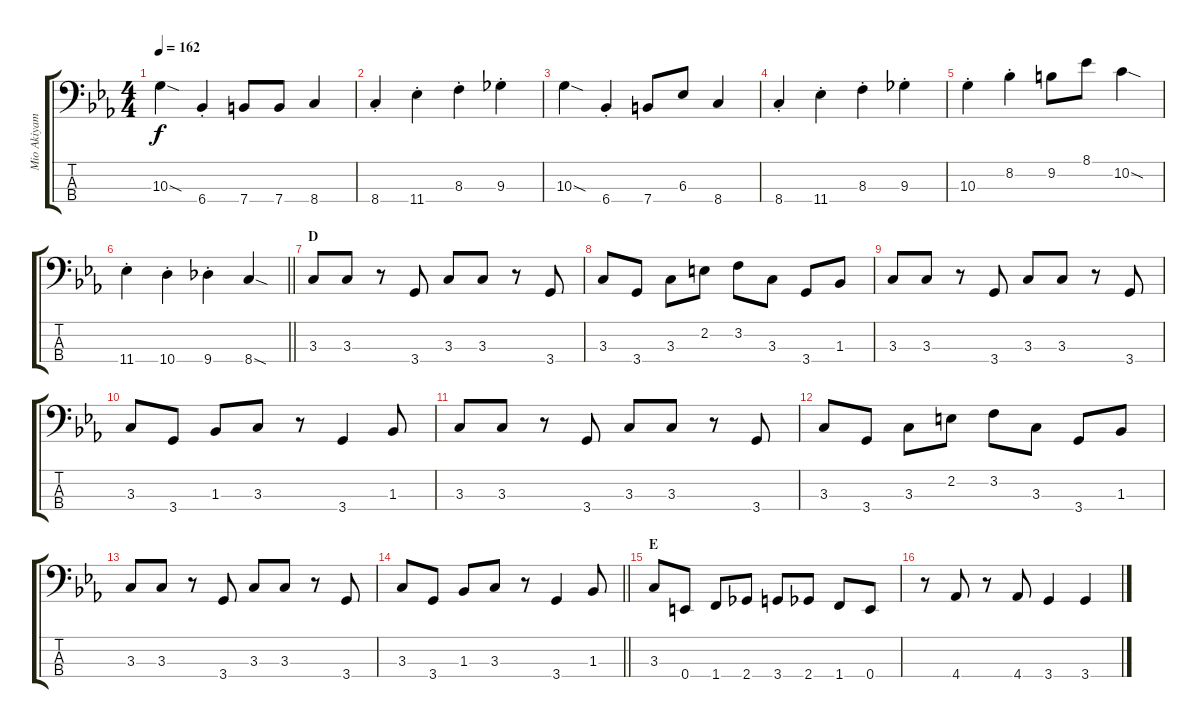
\track ("Mio Akiyama" "Mio Akiyam") {instrument electricbassfinger}
\staff {score tabs}
\tuning (G2 D2 A1 E1) {hide}
\ts (4 4)
\tempo 162
\clef f4
\ks eb
10.3{sod}.4{dy f} 6.4{st}.4 7.4.8 7.4.8 8.4.4 |
8.4{st}.4 11.4{st}.4 8.3{st}.4 9.3{st}.4 |
10.3{sod}.4 6.4{st}.4 7.4.8 6.3.8 8.4.4 |
8.4{st}.4 11.4{st}.4 8.3{st}.4 9.3{st}.4 |
10.3{st}.4 8.2{st}.4 9.2.8 8.1.8 10.2{sod}.4 |
\barLineRight lightlight
11.4{st}.4 10.4{st}.4 9.4{st}.4 8.4{sod}.4 |
\section ("" "D")
3.3.8 3.3.8 r.8 3.4.8 3.3.8 3.3.8 r.8 3.4.8 |
3.3.8 3.4.8 3.3.8 2.2.8 3.2.8 3.3.8 3.4.8 1.3.8 |
3.3.8 3.3.8 r.8 3.4.8 3.3.8 3.3.8 r.8 3.4.8 |
3.3.8 3.4.8 1.3.8 3.3.8 r.8 3.4.4 1.3.8 |
3.3.8 3.3.8 r.8 3.4.8 3.3.8 3.3.8 r.8 3.4.8 |
3.3.8 3.4.8 3.3.8 2.2.8 3.2.8 3.3.8 3.4.8 1.3.8 |
3.3.8 3.3.8 r.8 3.4.8 3.3.8 3.3.8 r.8 3.4.8 |
\barLineRight lightlight
3.3.8 3.4.8 1.3.8 3.3.8 r.8 3.4.4 1.3.8 |
\section ("" "E")
3.3.8 0.4.8 1.4.8 2.4.8 3.4.8 2.4.8 1.4.8 0.4.8 |
r.8 4.4.8 r.8 4.4.8 3.4.4 3.4.4
